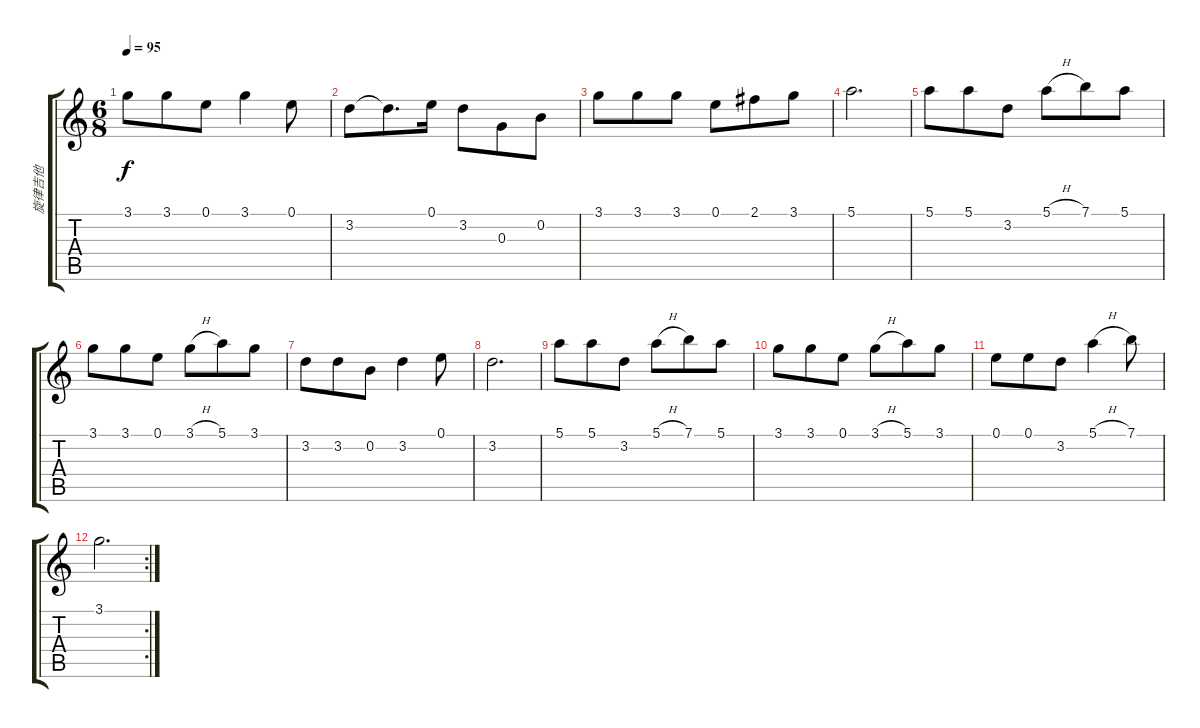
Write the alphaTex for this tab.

\track ("旋律吉他" "旋律吉他") {instrument acousticguitarnylon}
\staff {score tabs}
\tuning (E4 B3 G3 D3 A2 E2) {hide}
\ts (6 8)
\tempo 95
\clef g2
\ks c
3.1.8{dy f} 3.1.8 0.1.8 3.1.4 0.1.8 |
3.2.8 3.2{t}.8{d} 0.1.16 3.2.8 0.3.8 0.2.8 |
3.1.8 3.1.8 3.1.8 0.1.8 2.1.8 3.1.8 |
5.1.2{d} |
5.1.8 5.1.8 3.2.8 5.1{h}.8 7.1.8 5.1.8 |
3.1.8 3.1.8 0.1.8 3.1{h}.8 5.1.8 3.1.8 |
3.2.8 3.2.8 0.2.8 3.2.4 0.1.8 |
3.2.2{d} |
5.1.8 5.1.8 3.2.8 5.1{h}.8 7.1.8 5.1.8 |
3.1.8 3.1.8 0.1.8 3.1{h}.8 5.1.8 3.1.8 |
0.1.8 0.1.8 3.2.8 5.1{h}.4 7.1.8 |
\rc 2
3.1.2{d}
